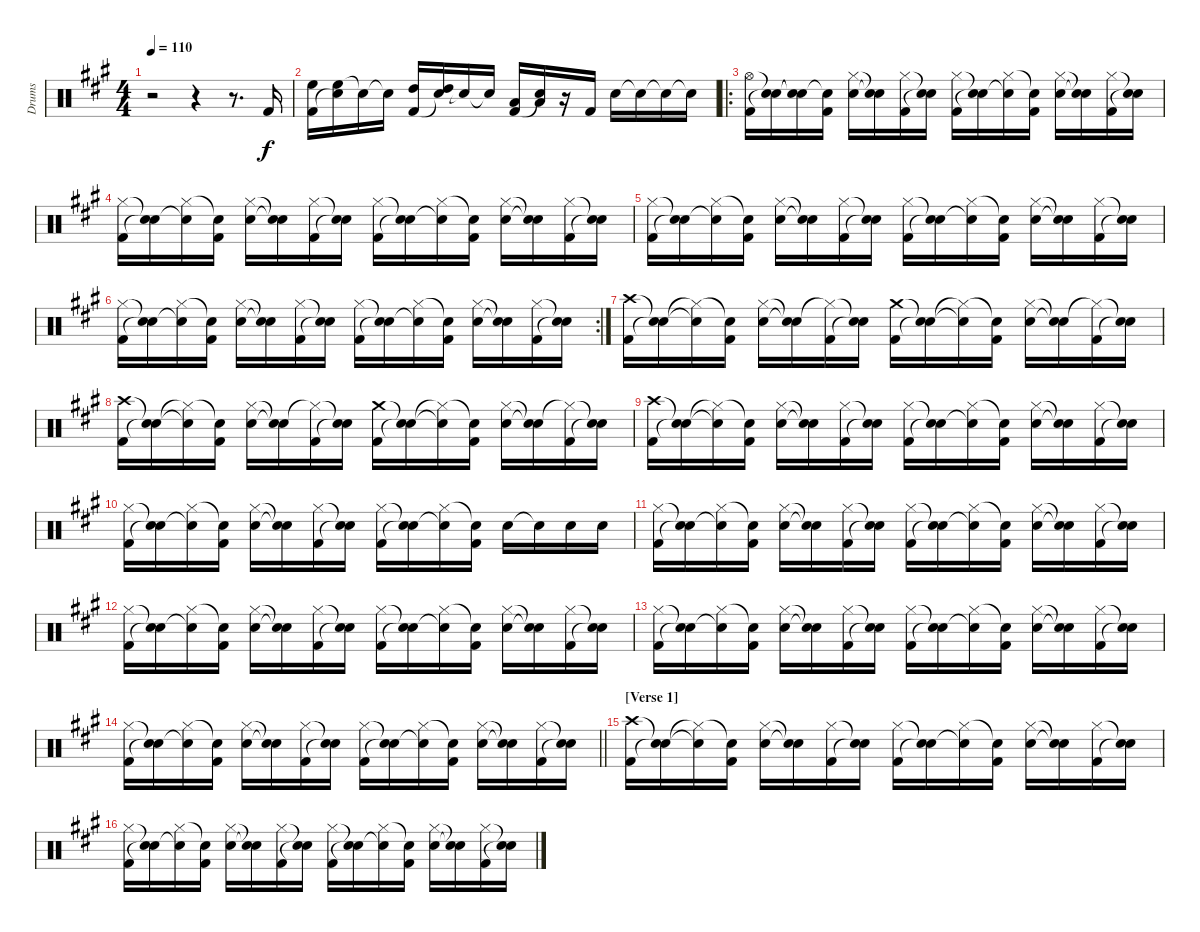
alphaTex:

\track ("Drums" "Drums") {instrument percussion}
\staff {score}
\articulation defaults
\ts (4 4)
\tempo 110
\clef neutral
\ks a
r.2{dy f} r.4 r.8{d} "Kick (hit) 2".16 |
("High Floor Tom (hit)" "Kick (hit) 2").16 ("High Floor Tom (hit)" "Snare (hit)"{t}).16 "Snare (hit)"{t}.16 "Snare (hit)"{t}.16 ("High Tom (hit)" "Kick (hit) 2").16 ("High Tom (hit)" "Snare (hit)"{t}).16 "Snare (hit)"{t}.16 "Snare (hit)"{t}.16 ("Low Tom (hit)" "Kick (hit) 2").16 ("Low Tom (hit)" "Snare (hit)"{t}).16 r.16 "Kick (hit) 2".16 "Snare (hit) 2".16 "Snare (hit)"{t}.16 "Snare (hit)"{t}.16 "Snare (hit)"{t}.16 |
\ro
("Hi-Hat (open)" "Kick (hit) 2").16 ("Snare (hit)"{t} "Snare (hit)"{t}).16 ("Snare (hit)"{t} "Snare (hit)"{t}).16 ("Snare (hit)"{t} "Kick (hit) 2").16 ("Hi-Hat (closed)" "Snare (hit) 2").16 ("Snare (hit)"{t} "Snare (hit)"{t}).16 ("Hi-Hat (closed)" "Kick (hit) 2").16 ("Snare (hit)"{t} "Snare (hit)"{t}).16 ("Hi-Hat (closed)" "Kick (hit) 2").16 ("Snare (hit)"{t} "Snare (hit)"{t}).16 ("Hi-Hat (closed)" "Snare (hit)"{t}).16 ("Snare (hit)"{t} "Kick (hit) 2").16 ("Hi-Hat (closed)" "Snare (hit) 2").16 ("Snare (hit)"{t} "Snare (hit)"{t}).16 ("Hi-Hat (closed)" "Kick (hit) 2").16 ("Snare (hit)"{t} "Snare (hit)"{t}).16 |
("Hi-Hat (closed)" "Kick (hit) 2").16 ("Snare (hit)"{t} "Snare (hit)"{t}).16 ("Hi-Hat (closed)" "Snare (hit)"{t}).16 ("Snare (hit)"{t} "Kick (hit) 2").16 ("Hi-Hat (closed)" "Snare (hit) 2").16 ("Snare (hit)"{t} "Snare (hit)"{t}).16 ("Hi-Hat (closed)" "Kick (hit) 2").16 ("Snare (hit)"{t} "Snare (hit)"{t}).16 ("Hi-Hat (closed)" "Kick (hit) 2").16 ("Snare (hit)"{t} "Snare (hit)"{t}).16 ("Hi-Hat (closed)" "Snare (hit)"{t}).16 ("Snare (hit)"{t} "Kick (hit) 2").16 ("Hi-Hat (closed)" "Snare (hit) 2").16 ("Snare (hit)"{t} "Snare (hit)"{t}).16 ("Hi-Hat (closed)" "Kick (hit) 2").16 ("Snare (hit)"{t} "Snare (hit)"{t}).16 |
("Hi-Hat (closed)" "Kick (hit) 2").16 ("Snare (hit)"{t} "Snare (hit)"{t}).16 ("Hi-Hat (closed)" "Snare (hit)"{t}).16 ("Snare (hit)"{t} "Kick (hit) 2").16 ("Hi-Hat (closed)" "Snare (hit) 2").16 ("Snare (hit)"{t} "Snare (hit)"{t}).16 ("Hi-Hat (closed)" "Kick (hit) 2").16 ("Snare (hit)"{t} "Snare (hit)"{t}).16 ("Hi-Hat (closed)" "Kick (hit) 2").16 ("Snare (hit)"{t} "Snare (hit)"{t}).16 ("Hi-Hat (closed)" "Snare (hit)"{t}).16 ("Snare (hit)"{t} "Kick (hit) 2").16 ("Hi-Hat (closed)" "Snare (hit) 2").16 ("Snare (hit)"{t} "Snare (hit)"{t}).16 ("Hi-Hat (closed)" "Kick (hit) 2").16 ("Snare (hit)"{t} "Snare (hit)"{t}).16 |
\rc 2
("Hi-Hat (closed)" "Kick (hit) 2").16 ("Snare (hit)"{t} "Snare (hit)"{t}).16 ("Hi-Hat (closed)" "Snare (hit)"{t}).16 ("Snare (hit)"{t} "Kick (hit) 2").16 ("Hi-Hat (closed)" "Snare (hit) 2").16 ("Snare (hit)"{t} "Snare (hit)"{t}).16 ("Hi-Hat (closed)" "Kick (hit) 2").16 ("Snare (hit)"{t} "Snare (hit)"{t}).16 ("Hi-Hat (closed)" "Kick (hit) 2").16 ("Snare (hit)"{t} "Snare (hit)"{t}).16 ("Hi-Hat (closed)" "Snare (hit)"{t}).16 ("Snare (hit)"{t} "Kick (hit) 2").16 ("Hi-Hat (closed)" "Snare (hit) 2").16 ("Snare (hit)"{t} "Snare (hit)"{t}).16 ("Hi-Hat (closed)" "Kick (hit) 2").16 ("Snare (hit)"{t} "Snare (hit)"{t}).16 |
("Crash high (hit)" "Kick (hit) 2").16 ("Snare (hit)"{t} "Snare (hit)"{t}).16 ("Hi-Hat (closed)"{t} "Snare (hit)"{t}).16 ("Snare (hit)"{t} "Kick (hit) 2").16 ("Hi-Hat (closed)" "Snare (hit) 2").16 ("Snare (hit)"{t} "Snare (hit)"{t}).16 ("Hi-Hat (closed)"{t} "Kick (hit) 2").16 ("Snare (hit)"{t} "Snare (hit)"{t}).16 ("Crash medium (hit)" "Kick (hit) 2").16 ("Snare (hit)"{t} "Snare (hit)"{t}).16 ("Hi-Hat (closed)"{t} "Snare (hit)"{t}).16 ("Snare (hit)"{t} "Kick (hit) 2").16 ("Hi-Hat (closed)" "Snare (hit) 2").16 ("Snare (hit)"{t} "Snare (hit)"{t}).16 ("Hi-Hat (closed)"{t} "Kick (hit) 2").16 ("Snare (hit)"{t} "Snare (hit)"{t}).16 |
("Crash high (hit)" "Kick (hit) 2").16 ("Snare (hit)"{t} "Snare (hit)"{t}).16 ("Hi-Hat (closed)"{t} "Snare (hit)"{t}).16 ("Snare (hit)"{t} "Kick (hit) 2").16 ("Hi-Hat (closed)" "Snare (hit) 2").16 ("Snare (hit)"{t} "Snare (hit)"{t}).16 ("Hi-Hat (closed)"{t} "Kick (hit) 2").16 ("Snare (hit)"{t} "Snare (hit)"{t}).16 ("Crash medium (hit)" "Kick (hit) 2").16 ("Snare (hit)"{t} "Snare (hit)"{t}).16 ("Hi-Hat (closed)"{t} "Snare (hit)"{t}).16 ("Snare (hit)"{t} "Kick (hit) 2").16 ("Hi-Hat (closed)" "Snare (hit) 2").16 ("Snare (hit)"{t} "Snare (hit)"{t}).16 ("Hi-Hat (closed)"{t} "Kick (hit) 2").16 ("Snare (hit)"{t} "Snare (hit)"{t}).16 |
("Crash high (hit)" "Kick (hit) 2").16 ("Snare (hit)"{t} "Snare (hit)"{t}).16 ("Hi-Hat (closed)"{t} "Snare (hit)"{t}).16 ("Snare (hit)"{t} "Kick (hit) 2").16 ("Hi-Hat (closed)" "Snare (hit) 2").16 ("Snare (hit)"{t} "Snare (hit)"{t}).16 ("Hi-Hat (closed)" "Kick (hit) 2").16 ("Snare (hit)"{t} "Snare (hit)"{t}).16 ("Hi-Hat (closed)" "Kick (hit) 2").16 ("Snare (hit)"{t} "Snare (hit)"{t}).16 ("Hi-Hat (closed)" "Snare (hit)"{t}).16 ("Snare (hit)"{t} "Kick (hit) 2").16 ("Hi-Hat (closed)" "Snare (hit) 2").16 ("Snare (hit)"{t} "Snare (hit)"{t}).16 ("Hi-Hat (closed)" "Kick (hit) 2").16 ("Snare (hit)"{t} "Snare (hit)"{t}).16 |
("Hi-Hat (closed)" "Kick (hit) 2").16 ("Snare (hit)"{t} "Snare (hit)"{t}).16 ("Hi-Hat (closed)" "Snare (hit)"{t}).16 ("Snare (hit)"{t} "Kick (hit) 2").16 ("Hi-Hat (closed)" "Snare (hit) 2").16 ("Snare (hit)"{t} "Snare (hit)"{t}).16 ("Hi-Hat (closed)" "Kick (hit) 2").16 ("Snare (hit)"{t} "Snare (hit)"{t}).16 ("Hi-Hat (closed)" "Kick (hit) 2").16 ("Snare (hit)"{t} "Snare (hit)"{t}).16 ("Hi-Hat (closed)" "Snare (hit)"{t}).16 ("Snare (hit)"{t} "Kick (hit) 2").16 "Snare (hit) 2".16 "Snare (hit)"{t}.16 "Snare (hit) 2".16 "Snare (hit) 2".16 |
("Hi-Hat (closed)" "Kick (hit) 2").16 ("Snare (hit)"{t} "Snare (hit)"{t}).16 ("Hi-Hat (closed)" "Snare (hit)"{t}).16 ("Snare (hit)"{t} "Kick (hit) 2").16 ("Hi-Hat (closed)" "Snare (hit) 2").16 ("Snare (hit)"{t} "Snare (hit)"{t}).16 ("Hi-Hat (closed)" "Kick (hit) 2").16 ("Snare (hit)"{t} "Snare (hit)"{t}).16 ("Hi-Hat (closed)" "Kick (hit) 2").16 ("Snare (hit)"{t} "Snare (hit)"{t}).16 ("Hi-Hat (closed)" "Snare (hit)"{t}).16 ("Snare (hit)"{t} "Kick (hit) 2").16 ("Hi-Hat (closed)" "Snare (hit) 2").16 ("Snare (hit)"{t} "Snare (hit)"{t}).16 ("Hi-Hat (closed)" "Kick (hit) 2").16 ("Snare (hit)"{t} "Snare (hit)"{t}).16 |
("Hi-Hat (closed)" "Kick (hit) 2").16 ("Snare (hit)"{t} "Snare (hit)"{t}).16 ("Hi-Hat (closed)" "Snare (hit)"{t}).16 ("Snare (hit)"{t} "Kick (hit) 2").16 ("Hi-Hat (closed)" "Snare (hit) 2").16 ("Snare (hit)"{t} "Snare (hit)"{t}).16 ("Hi-Hat (closed)" "Kick (hit) 2").16 ("Snare (hit)"{t} "Snare (hit)"{t}).16 ("Hi-Hat (closed)" "Kick (hit) 2").16 ("Snare (hit)"{t} "Snare (hit)"{t}).16 ("Hi-Hat (closed)" "Snare (hit)"{t}).16 ("Snare (hit)"{t} "Kick (hit) 2").16 ("Hi-Hat (closed)" "Snare (hit) 2").16 ("Snare (hit)"{t} "Snare (hit)"{t}).16 ("Hi-Hat (closed)" "Kick (hit) 2").16 ("Snare (hit)"{t} "Snare (hit)"{t}).16 |
("Hi-Hat (closed)" "Kick (hit) 2").16 ("Snare (hit)"{t} "Snare (hit)"{t}).16 ("Hi-Hat (closed)" "Snare (hit)"{t}).16 ("Snare (hit)"{t} "Kick (hit) 2").16 ("Hi-Hat (closed)" "Snare (hit) 2").16 ("Snare (hit)"{t} "Snare (hit)"{t}).16 ("Hi-Hat (closed)" "Kick (hit) 2").16 ("Snare (hit)"{t} "Snare (hit)"{t}).16 ("Hi-Hat (closed)" "Kick (hit) 2").16 ("Snare (hit)"{t} "Snare (hit)"{t}).16 ("Hi-Hat (closed)" "Snare (hit)"{t}).16 ("Snare (hit)"{t} "Kick (hit) 2").16 ("Hi-Hat (closed)" "Snare (hit) 2").16 ("Snare (hit)"{t} "Snare (hit)"{t}).16 ("Hi-Hat (closed)" "Kick (hit) 2").16 ("Snare (hit)"{t} "Snare (hit)"{t}).16 |
\barLineRight lightlight
("Hi-Hat (closed)" "Kick (hit) 2").16 ("Snare (hit)"{t} "Snare (hit)"{t}).16 ("Hi-Hat (closed)" "Snare (hit)"{t}).16 ("Snare (hit)"{t} "Kick (hit) 2").16 ("Hi-Hat (closed)" "Snare (hit) 2").16 ("Snare (hit)"{t} "Snare (hit)"{t}).16 ("Hi-Hat (closed)" "Kick (hit) 2").16 ("Snare (hit)"{t} "Snare (hit)"{t}).16 ("Hi-Hat (closed)" "Kick (hit) 2").16 ("Snare (hit)"{t} "Snare (hit)"{t}).16 ("Hi-Hat (closed)" "Snare (hit)"{t}).16 ("Snare (hit)"{t} "Kick (hit) 2").16 ("Hi-Hat (closed)" "Snare (hit) 2").16 ("Snare (hit)"{t} "Snare (hit)"{t}).16 ("Hi-Hat (closed)" "Kick (hit) 2").16 ("Snare (hit)"{t} "Snare (hit)"{t}).16 |
\section ("" "[Verse 1]")
("Crash high (hit)" "Kick (hit) 2").16 ("Snare (hit)"{t} "Snare (hit)"{t}).16 ("Hi-Hat (closed)"{t} "Snare (hit)"{t}).16 ("Snare (hit)"{t} "Kick (hit) 2").16 ("Hi-Hat (closed)" "Snare (hit) 2").16 ("Snare (hit)"{t} "Snare (hit)"{t}).16 ("Hi-Hat (closed)" "Kick (hit) 2").16 ("Snare (hit)"{t} "Snare (hit)"{t}).16 ("Hi-Hat (closed)" "Kick (hit) 2").16 ("Snare (hit)"{t} "Snare (hit)"{t}).16 ("Hi-Hat (closed)" "Snare (hit)"{t}).16 ("Snare (hit)"{t} "Kick (hit) 2").16 ("Hi-Hat (closed)" "Snare (hit) 2").16 ("Snare (hit)"{t} "Snare (hit)"{t}).16 ("Hi-Hat (closed)" "Kick (hit) 2").16 ("Snare (hit)"{t} "Snare (hit)"{t}).16 |
("Hi-Hat (closed)" "Kick (hit) 2").16 ("Snare (hit)"{t} "Snare (hit)"{t}).16 ("Hi-Hat (closed)" "Snare (hit)"{t}).16 ("Snare (hit)"{t} "Kick (hit) 2").16 ("Hi-Hat (closed)" "Snare (hit) 2").16 ("Snare (hit)"{t} "Snare (hit)"{t}).16 ("Hi-Hat (closed)" "Kick (hit) 2").16 ("Snare (hit)"{t} "Snare (hit)"{t}).16 ("Hi-Hat (closed)" "Kick (hit) 2").16 ("Snare (hit)"{t} "Snare (hit)"{t}).16 ("Hi-Hat (closed)" "Snare (hit)"{t}).16 ("Snare (hit)"{t} "Kick (hit) 2").16 ("Hi-Hat (closed)" "Snare (hit) 2").16 ("Snare (hit)"{t} "Snare (hit)"{t}).16 ("Hi-Hat (closed)" "Kick (hit) 2").16 ("Snare (hit)"{t} "Snare (hit)"{t}).16
